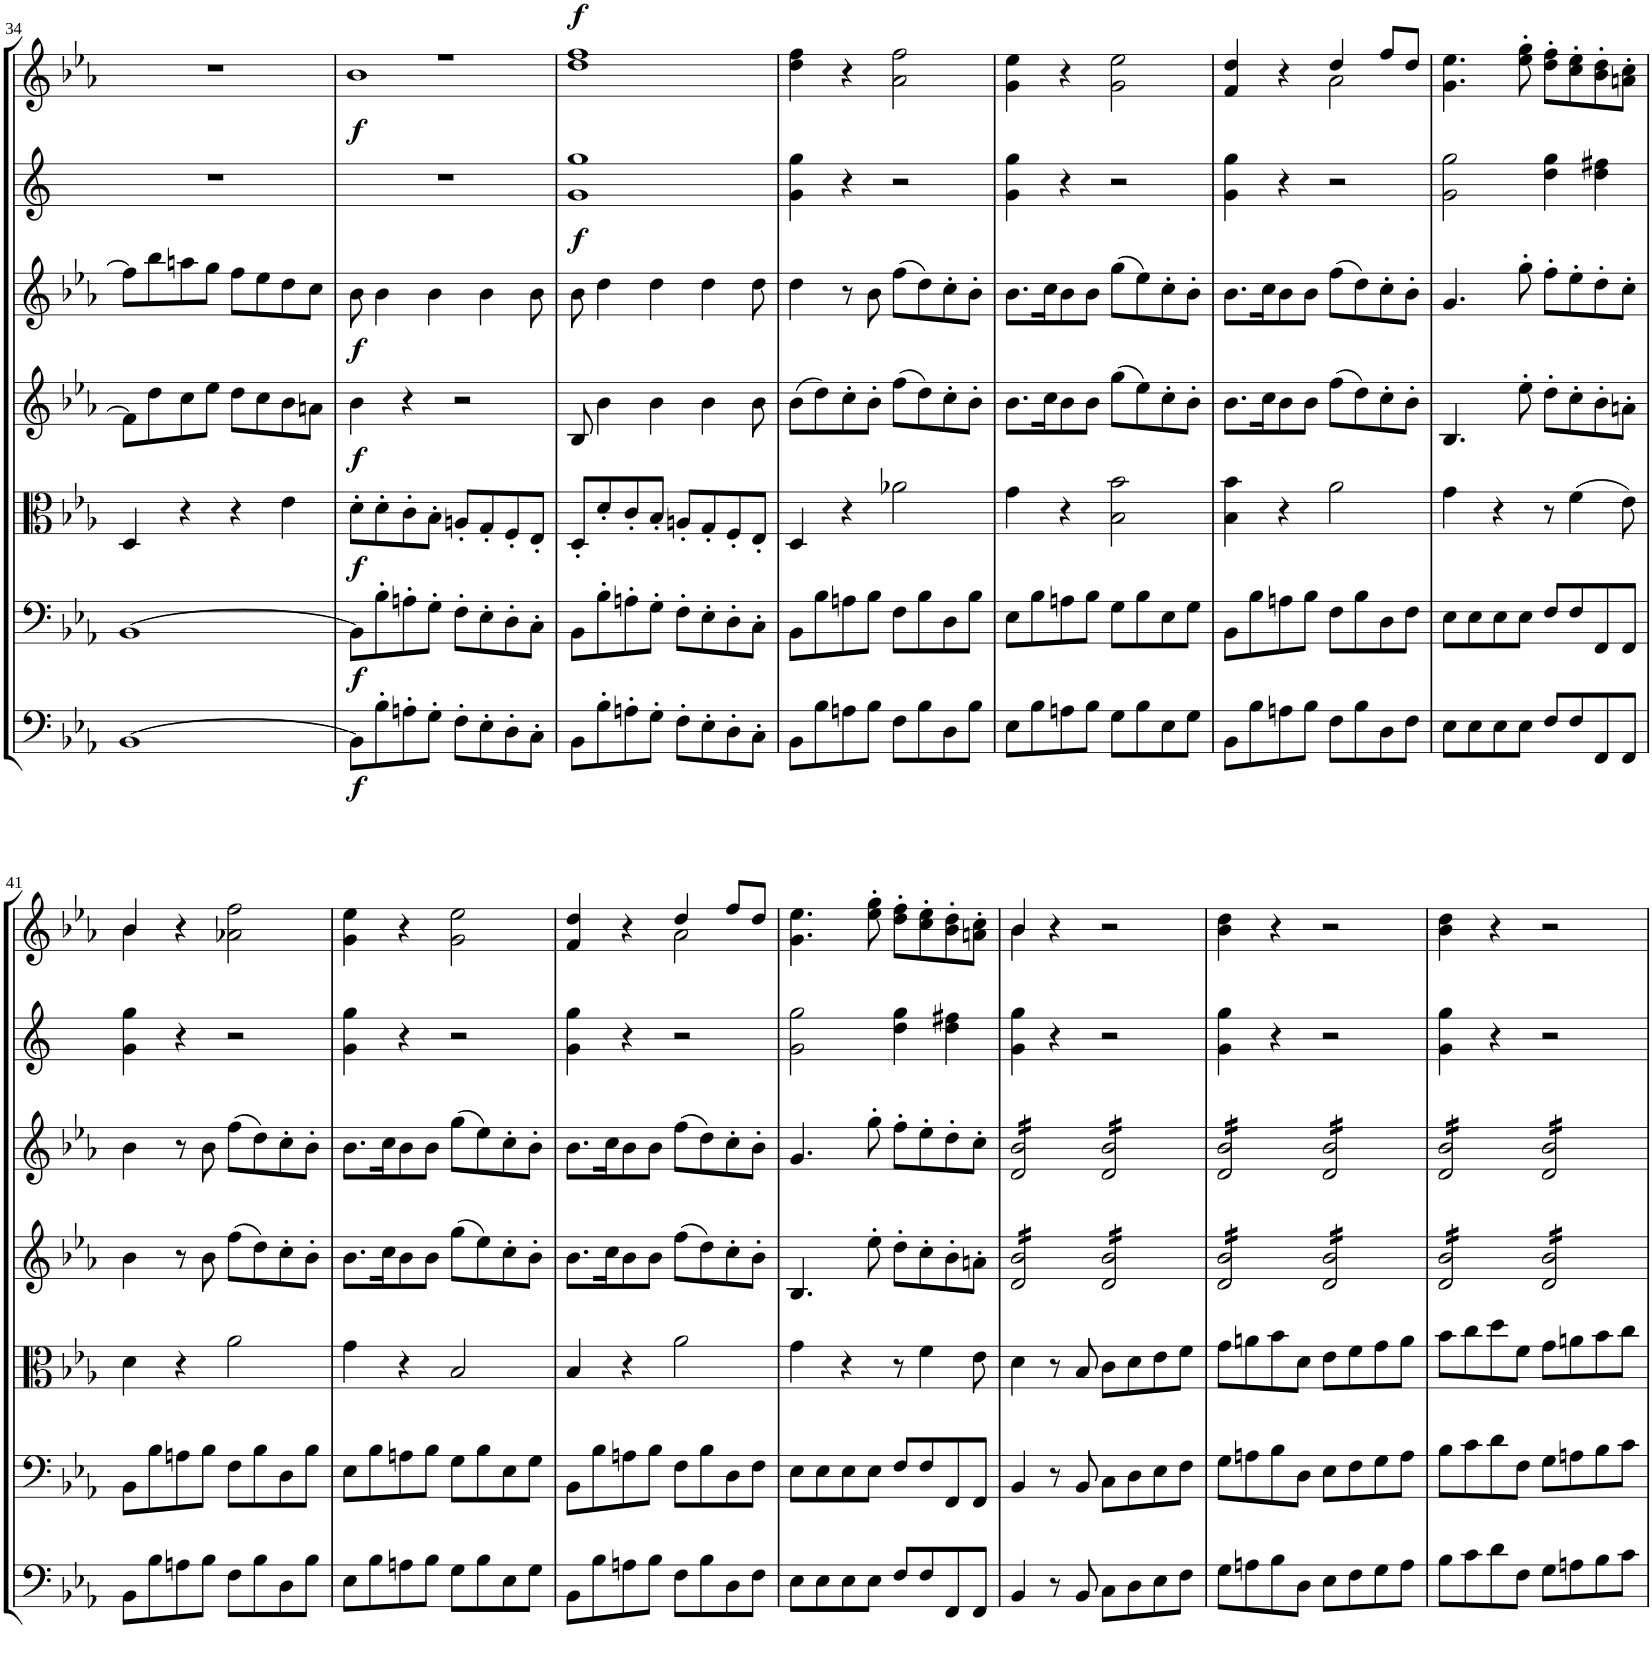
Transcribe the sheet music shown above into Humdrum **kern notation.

**kern	**dynam	**kern	**dynam	**kern	**dynam	**kern	**dynam	**kern	**dynam	**kern	**dynam	**kern	**dynam
*part7	*part7	*part6	*part6	*part5	*part5	*part4	*part4	*part3	*part3	*part2	*part2	*part1	*part1
*staff7	*staff7	*staff6	*staff6	*staff5	*staff5	*staff4	*staff4	*staff3	*staff3	*staff2	*staff2	*staff1	*staff1
*I"Basso	*	*I"Violoncello	*	*I"Viola	*	*I"Violino II	*	*I"Violino I	*	*I"Corni in Es	*	*I"Oboi	*
*	*	*	*	*	*	*	*	*	*	*	*	*I'Ob	*
!!LO:PB:g=z
*clefF4	*	*clefF4	*	*clefC3	*	*clefG2	*	*clefG2	*	*clefG2	*	*clefG2	*
*Trd7c12	*	*	*	*	*	*	*	*	*	*Trd5c9	*	*	*
*k[b-e-a-]	*	*k[b-e-a-]	*	*k[b-e-a-]	*	*k[b-e-a-]	*	*k[b-e-a-]	*	*k[]	*	*k[b-e-a-]	*
*M4/4	*	*M4/4	*	*M4/4	*	*M4/4	*	*M4/4	*	*M4/4	*	*M4/4	*
*met(c)	*	*met(c)	*	*met(c)	*	*met(c)	*	*met(c)	*	*met(c)	*	*met(c)	*
=34	=34	=34	=34	=34	=34	=34	=34	=34	=34	=34	=34	=34	=34
[1BB-	.	[1BB-	.	4D/	.	8f\L]	.	8ff\L]	.	1r	.	1r	.
.	.	.	.	.	.	8dd\	.	8bb-\	.	.	.	.	.
.	.	.	.	4r	.	8cc\	.	8aan\	.	.	.	.	.
.	.	.	.	.	.	8ee-\J	.	8gg\J	.	.	.	.	.
.	.	.	.	4r	.	8dd\L	.	8ff\L	.	.	.	.	.
.	.	.	.	.	.	8cc\	.	8ee-\	.	.	.	.	.
.	.	.	.	4e-\	.	8b-\	.	8dd\	.	.	.	.	.
.	.	.	.	.	.	8an\J	.	8cc\J	.	.	.	.	.
=35	=35	=35	=35	=35	=35	=35	=35	=35	=35	=35	=35	=35	=35
*	*	*	*	*	*	*	*	*	*	*	*	*^	*
!	!LO:DY:b	!	!LO:DY:b	!	!LO:DY:b	!	!LO:DY:b	!	!LO:DY:b	!	!	!	!	!LO:DY:b
8BB-\L]	f	8BB-\L]	f	8d'\L	f	4b-\	f	8b-\	f	1r	.	1r	1b-	f
8B-'\	.	8B-'\	.	8d'\	.	.	.	4b-\	.	.	.	.	.	.
8An'\	.	8An'\	.	8c'\	.	4r	.	.	.	.	.	.	.	.
8G'\J	.	8G'\J	.	8B-'\J	.	.	.	4b-\	.	.	.	.	.	.
8F'\L	.	8F'\L	.	8An'/L	.	2r	.	.	.	.	.	.	.	.
8E-'\	.	8E-'\	.	8G'/	.	.	.	4b-\	.	.	.	.	.	.
8D'\	.	8D'\	.	8F'/	.	.	.	.	.	.	.	.	.	.
8C'\J	.	8C'\J	.	8E-'/J	.	.	.	8b-\	.	.	.	.	.	.
*	*	*	*	*	*	*	*	*	*	*	*	*v	*v	*
=36	=36	=36	=36	=36	=36	=36	=36	=36	=36	=36	=36	=36	=36
!	!	!	!	!	!	!	!	!	!	!	!LO:DY:b	!	!LO:DY:a
8BB-\L	.	8BB-\L	.	8D'/L	.	8B-/	.	8b-\	.	1g 1gg	f	1dd 1ff	f
8B-'\	.	8B-'\	.	8d'/	.	4b-\	.	4dd\	.	.	.	.	.
8An'\	.	8An'\	.	8c'/	.	.	.	.	.	.	.	.	.
8G'\J	.	8G'\J	.	8B-'/J	.	4b-\	.	4dd\	.	.	.	.	.
8F'\L	.	8F'\L	.	8An'/L	.	.	.	.	.	.	.	.	.
8E-'\	.	8E-'\	.	8G'/	.	4b-\	.	4dd\	.	.	.	.	.
8D'\	.	8D'\	.	8F'/	.	.	.	.	.	.	.	.	.
8C'\J	.	8C'\J	.	8E-'/J	.	8b-\	.	8dd\	.	.	.	.	.
=37	=37	=37	=37	=37	=37	=37	=37	=37	=37	=37	=37	=37	=37
8BB-\L	.	8BB-\L	.	4D/	.	(8b-\L	.	4dd\	.	4g\ 4gg\	.	4dd\ 4ff\	.
8B-\	.	8B-\	.	.	.	8dd\)	.	.	.	.	.	.	.
8An\	.	8An\	.	4r	.	8cc'\	.	8r	.	4r	.	4r	.
8B-\J	.	8B-\J	.	.	.	8b-'\J	.	8b-\	.	.	.	.	.
8F\L	.	8F\L	.	2a-X\	.	(8ff\L	.	(8ff\L	.	2r	.	2a-\ 2ff\	.
8B-\	.	8B-\	.	.	.	8dd\)	.	8dd\)	.	.	.	.	.
8D\	.	8D\	.	.	.	8cc'\	.	8cc'\	.	.	.	.	.
8B-\J	.	8B-\J	.	.	.	8b-'\J	.	8b-'\J	.	.	.	.	.
=38	=38	=38	=38	=38	=38	=38	=38	=38	=38	=38	=38	=38	=38
8E-\L	.	8E-\L	.	4g\	.	8.b-\L	.	8.b-\L	.	4g\ 4gg\	.	4g\ 4ee-\	.
8B-\	.	8B-\	.	.	.	.	.	.	.	.	.	.	.
.	.	.	.	.	.	16cc\K	.	16cc\K	.	.	.	.	.
8An\	.	8An\	.	4r	.	8b-\	.	8b-\	.	4r	.	4r	.
8B-\J	.	8B-\J	.	.	.	8b-\J	.	8b-\J	.	.	.	.	.
8G\L	.	8G\L	.	2B-\ 2b-\	.	(8gg\L	.	(8gg\L	.	2r	.	2g\ 2ee-\	.
8B-\	.	8B-\	.	.	.	8ee-\)	.	8ee-\)	.	.	.	.	.
8E-\	.	8E-\	.	.	.	8cc'\	.	8cc'\	.	.	.	.	.
8G\J	.	8G\J	.	.	.	8b-'\J	.	8b-'\J	.	.	.	.	.
=39	=39	=39	=39	=39	=39	=39	=39	=39	=39	=39	=39	=39	=39
*	*	*	*	*	*	*	*	*	*	*	*	*^	*
8BB-\L	.	8BB-\L	.	4B-\ 4b-\	.	8.b-\L	.	8.b-\L	.	4g\ 4gg\	.	4f/ 4dd/	2ryy	.
8B-\	.	8B-\	.	.	.	.	.	.	.	.	.	.	.	.
.	.	.	.	.	.	16cc\K	.	16cc\K	.	.	.	.	.	.
8An\	.	8An\	.	4r	.	8b-\	.	8b-\	.	4r	.	4r	.	.
8B-\J	.	8B-\J	.	.	.	8b-\J	.	8b-\J	.	.	.	.	.	.
8F\L	.	8F\L	.	2a-\	.	(8ff\L	.	(8ff\L	.	2r	.	4dd/	2a-\	.
8B-\	.	8B-\	.	.	.	8dd\)	.	8dd\)	.	.	.	.	.	.
8D\	.	8D\	.	.	.	8cc'\	.	8cc'\	.	.	.	8ff/L	.	.
8F\J	.	8F\J	.	.	.	8b-'\J	.	8b-'\J	.	.	.	8dd/J	.	.
*	*	*	*	*	*	*	*	*	*	*	*	*v	*v	*
=40	=40	=40	=40	=40	=40	=40	=40	=40	=40	=40	=40	=40	=40
8E-\L	.	8E-\L	.	4g\	.	4.B-/	.	4.g/	.	2g\ 2gg\	.	4.g\ 4.ee-\	.
8E-\	.	8E-\	.	.	.	.	.	.	.	.	.	.	.
8E-\	.	8E-\	.	4r	.	.	.	.	.	.	.	.	.
8E-\J	.	8E-\J	.	.	.	8ee-'\	.	8gg'\	.	.	.	8ee-\' 8gg\'	.
8F/L	.	8F/L	.	8r	.	8dd'\L	.	8ff'\L	.	4dd\ 4gg\	.	8dd\' 8ff\'L	.
8F/	.	8F/	.	(4f\	.	8cc'\	.	8ee-'\	.	.	.	8cc\' 8ee-\'	.
8FF/	.	8FF/	.	.	.	8b-'\	.	8dd'\	.	4dd\ 4ff#X\	.	8b-\' 8dd\'	.
8FF/J	.	8FF/J	.	8e-\)	.	8an'\J	.	8cc'\J	.	.	.	8an\' 8cc\'J	.
!!LO:LB:g=z
=41	=41	=41	=41	=41	=41	=41	=41	=41	=41	=41	=41	=41	=41
*	*	*	*	*	*	*	*	*	*	*	*	*^	*
8BB-\L	.	8BB-\L	.	4d\	.	4b-\	.	4b-\	.	4g\ 4gg\	.	4b-/	4b-\	.
8B-\	.	8B-\	.	.	.	.	.	.	.	.	.	.	.	.
8An\	.	8An\	.	4r	.	8r	.	8r	.	4r	.	4r	2.ryy	.
8B-\J	.	8B-\J	.	.	.	8b-\	.	8b-\	.	.	.	.	.	.
8F\L	.	8F\L	.	2a-\	.	(8ff\L	.	(8ff\L	.	2r	.	2a-X\ 2ff\	.	.
8B-\	.	8B-\	.	.	.	8dd\)	.	8dd\)	.	.	.	.	.	.
8D\	.	8D\	.	.	.	8cc'\	.	8cc'\	.	.	.	.	.	.
8B-\J	.	8B-\J	.	.	.	8b-'\J	.	8b-'\J	.	.	.	.	.	.
*	*	*	*	*	*	*	*	*	*	*	*	*v	*v	*
=42	=42	=42	=42	=42	=42	=42	=42	=42	=42	=42	=42	=42	=42
8E-\L	.	8E-\L	.	4g\	.	8.b-\L	.	8.b-\L	.	4g\ 4gg\	.	4g\ 4ee-\	.
8B-\	.	8B-\	.	.	.	.	.	.	.	.	.	.	.
.	.	.	.	.	.	16cc\K	.	16cc\K	.	.	.	.	.
8An\	.	8An\	.	4r	.	8b-\	.	8b-\	.	4r	.	4r	.
8B-\J	.	8B-\J	.	.	.	8b-\J	.	8b-\J	.	.	.	.	.
8G\L	.	8G\L	.	2B-/	.	(8gg\L	.	(8gg\L	.	2r	.	2g\ 2ee-\	.
8B-\	.	8B-\	.	.	.	8ee-\)	.	8ee-\)	.	.	.	.	.
8E-\	.	8E-\	.	.	.	8cc'\	.	8cc'\	.	.	.	.	.
8G\J	.	8G\J	.	.	.	8b-'\J	.	8b-'\J	.	.	.	.	.
=43	=43	=43	=43	=43	=43	=43	=43	=43	=43	=43	=43	=43	=43
*	*	*	*	*	*	*	*	*	*	*	*	*^	*
8BB-\L	.	8BB-\L	.	4B-/	.	8.b-\L	.	8.b-\L	.	4g\ 4gg\	.	4f/ 4dd/	2ryy	.
8B-\	.	8B-\	.	.	.	.	.	.	.	.	.	.	.	.
.	.	.	.	.	.	16cc\K	.	16cc\K	.	.	.	.	.	.
8An\	.	8An\	.	4r	.	8b-\	.	8b-\	.	4r	.	4r	.	.
8B-\J	.	8B-\J	.	.	.	8b-\J	.	8b-\J	.	.	.	.	.	.
8F\L	.	8F\L	.	2a-\	.	(8ff\L	.	(8ff\L	.	2r	.	4dd/	2a-\	.
8B-\	.	8B-\	.	.	.	8dd\)	.	8dd\)	.	.	.	.	.	.
8D\	.	8D\	.	.	.	8cc'\	.	8cc'\	.	.	.	8ff/L	.	.
8F\J	.	8F\J	.	.	.	8b-'\J	.	8b-'\J	.	.	.	8dd/J	.	.
*	*	*	*	*	*	*	*	*	*	*	*	*v	*v	*
=44	=44	=44	=44	=44	=44	=44	=44	=44	=44	=44	=44	=44	=44
8E-\L	.	8E-\L	.	4g\	.	4.B-/	.	4.g/	.	2g\ 2gg\	.	4.g\ 4.ee-\	.
8E-\	.	8E-\	.	.	.	.	.	.	.	.	.	.	.
8E-\	.	8E-\	.	4r	.	.	.	.	.	.	.	.	.
8E-\J	.	8E-\J	.	.	.	8ee-'\	.	8gg'\	.	.	.	8ee-\' 8gg\'	.
8F/L	.	8F/L	.	8r	.	8dd'\L	.	8ff'\L	.	4dd\ 4gg\	.	8dd\' 8ff\'L	.
8F/	.	8F/	.	4f\	.	8cc'\	.	8ee-'\	.	.	.	8cc\' 8ee-\'	.
8FF/	.	8FF/	.	.	.	8b-'\	.	8dd'\	.	4dd\ 4ff#X\	.	8b-\' 8dd\'	.
8FF/J	.	8FF/J	.	8e-\	.	8an'\J	.	8cc'\J	.	.	.	8an\' 8cc\'J	.
=45	=45	=45	=45	=45	=45	=45	=45	=45	=45	=45	=45	=45	=45
*	*	*	*	*	*	*	*	*	*	*	*	*^	*
*	*	*	*	*	*	*tremolo	*	*	*	*	*	*	*	*
*	*	*	*	*	*	*	*	*tremolo	*	*	*	*	*	*
4BB-/	.	4BB-/	.	4d\	.	16d/ 16b-/LL	.	16d/ 16b-/LL	.	4g\ 4gg\	.	4b-/	4b-\	.
.	.	.	.	.	.	16d/ 16b-/	.	16d/ 16b-/	.	.	.	.	.	.
.	.	.	.	.	.	16d/ 16b-/	.	16d/ 16b-/	.	.	.	.	.	.
.	.	.	.	.	.	16d/ 16b-/	.	16d/ 16b-/	.	.	.	.	.	.
8r	.	8r	.	8r	.	16d/ 16b-/	.	16d/ 16b-/	.	4r	.	4r	2.ryy	.
.	.	.	.	.	.	16d/ 16b-/	.	16d/ 16b-/	.	.	.	.	.	.
8BB-/	.	8BB-/	.	8B-/	.	16d/ 16b-/	.	16d/ 16b-/	.	.	.	.	.	.
.	.	.	.	.	.	16d/ 16b-/JJ	.	16d/ 16b-/JJ	.	.	.	.	.	.
8C\L	.	8C\L	.	8c\L	.	16d/ 16b-/LL	.	16d/ 16b-/LL	.	2r	.	2r	.	.
.	.	.	.	.	.	16d/ 16b-/	.	16d/ 16b-/	.	.	.	.	.	.
8D\	.	8D\	.	8d\	.	16d/ 16b-/	.	16d/ 16b-/	.	.	.	.	.	.
.	.	.	.	.	.	16d/ 16b-/	.	16d/ 16b-/	.	.	.	.	.	.
8E-\	.	8E-\	.	8e-\	.	16d/ 16b-/	.	16d/ 16b-/	.	.	.	.	.	.
.	.	.	.	.	.	16d/ 16b-/	.	16d/ 16b-/	.	.	.	.	.	.
8F\J	.	8F\J	.	8f\J	.	16d/ 16b-/	.	16d/ 16b-/	.	.	.	.	.	.
.	.	.	.	.	.	16d/ 16b-/JJ	.	16d/ 16b-/JJ	.	.	.	.	.	.
*	*	*	*	*	*	*	*	*	*	*	*	*v	*v	*
=46	=46	=46	=46	=46	=46	=46	=46	=46	=46	=46	=46	=46	=46
8G\L	.	8G\L	.	8g\L	.	16d/ 16b-/LL	.	16d/ 16b-/LL	.	4g\ 4gg\	.	4b-\ 4dd\	.
.	.	.	.	.	.	16d/ 16b-/	.	16d/ 16b-/	.	.	.	.	.
8An\	.	8An\	.	8an\	.	16d/ 16b-/	.	16d/ 16b-/	.	.	.	.	.
.	.	.	.	.	.	16d/ 16b-/	.	16d/ 16b-/	.	.	.	.	.
8B-\	.	8B-\	.	8b-\	.	16d/ 16b-/	.	16d/ 16b-/	.	4r	.	4r	.
.	.	.	.	.	.	16d/ 16b-/	.	16d/ 16b-/	.	.	.	.	.
8D\J	.	8D\J	.	8d\J	.	16d/ 16b-/	.	16d/ 16b-/	.	.	.	.	.
.	.	.	.	.	.	16d/ 16b-/JJ	.	16d/ 16b-/JJ	.	.	.	.	.
8E-\L	.	8E-\L	.	8e-\L	.	16d/ 16b-/LL	.	16d/ 16b-/LL	.	2r	.	2r	.
.	.	.	.	.	.	16d/ 16b-/	.	16d/ 16b-/	.	.	.	.	.
8F\	.	8F\	.	8f\	.	16d/ 16b-/	.	16d/ 16b-/	.	.	.	.	.
.	.	.	.	.	.	16d/ 16b-/	.	16d/ 16b-/	.	.	.	.	.
8G\	.	8G\	.	8g\	.	16d/ 16b-/	.	16d/ 16b-/	.	.	.	.	.
.	.	.	.	.	.	16d/ 16b-/	.	16d/ 16b-/	.	.	.	.	.
8A\J	.	8A\J	.	8a\J	.	16d/ 16b-/	.	16d/ 16b-/	.	.	.	.	.
.	.	.	.	.	.	16d/ 16b-/JJ	.	16d/ 16b-/JJ	.	.	.	.	.
=47	=47	=47	=47	=47	=47	=47	=47	=47	=47	=47	=47	=47	=47
8B-\L	.	8B-\L	.	8b-\L	.	16d/ 16b-/LL	.	16d/ 16b-/LL	.	4g\ 4gg\	.	4b-\ 4dd\	.
.	.	.	.	.	.	16d/ 16b-/	.	16d/ 16b-/	.	.	.	.	.
8c\	.	8c\	.	8cc\	.	16d/ 16b-/	.	16d/ 16b-/	.	.	.	.	.
.	.	.	.	.	.	16d/ 16b-/	.	16d/ 16b-/	.	.	.	.	.
8d\	.	8d\	.	8dd\	.	16d/ 16b-/	.	16d/ 16b-/	.	4r	.	4r	.
.	.	.	.	.	.	16d/ 16b-/	.	16d/ 16b-/	.	.	.	.	.
8F\J	.	8F\J	.	8f\J	.	16d/ 16b-/	.	16d/ 16b-/	.	.	.	.	.
.	.	.	.	.	.	16d/ 16b-/JJ	.	16d/ 16b-/JJ	.	.	.	.	.
8G\L	.	8G\L	.	8g\L	.	16d/ 16b-/LL	.	16d/ 16b-/LL	.	2r	.	2r	.
.	.	.	.	.	.	16d/ 16b-/	.	16d/ 16b-/	.	.	.	.	.
8An\	.	8An\	.	8an\	.	16d/ 16b-/	.	16d/ 16b-/	.	.	.	.	.
.	.	.	.	.	.	16d/ 16b-/	.	16d/ 16b-/	.	.	.	.	.
8B-\	.	8B-\	.	8b-\	.	16d/ 16b-/	.	16d/ 16b-/	.	.	.	.	.
.	.	.	.	.	.	16d/ 16b-/	.	16d/ 16b-/	.	.	.	.	.
8c\J	.	8c\J	.	8cc\J	.	16d/ 16b-/	.	16d/ 16b-/	.	.	.	.	.
.	.	.	.	.	.	16d/ 16b-/JJ	.	16d/ 16b-/JJ	.	.	.	.	.
*	*	*	*	*	*	*	*	*Xtremolo	*	*	*	*	*
*	*	*	*	*	*	*Xtremolo	*	*	*	*	*	*	*
=	=	=	=	=	=	=	=	=	=	=	=	=	=
*-	*-	*-	*-	*-	*-	*-	*-	*-	*-	*-	*-	*-	*-
